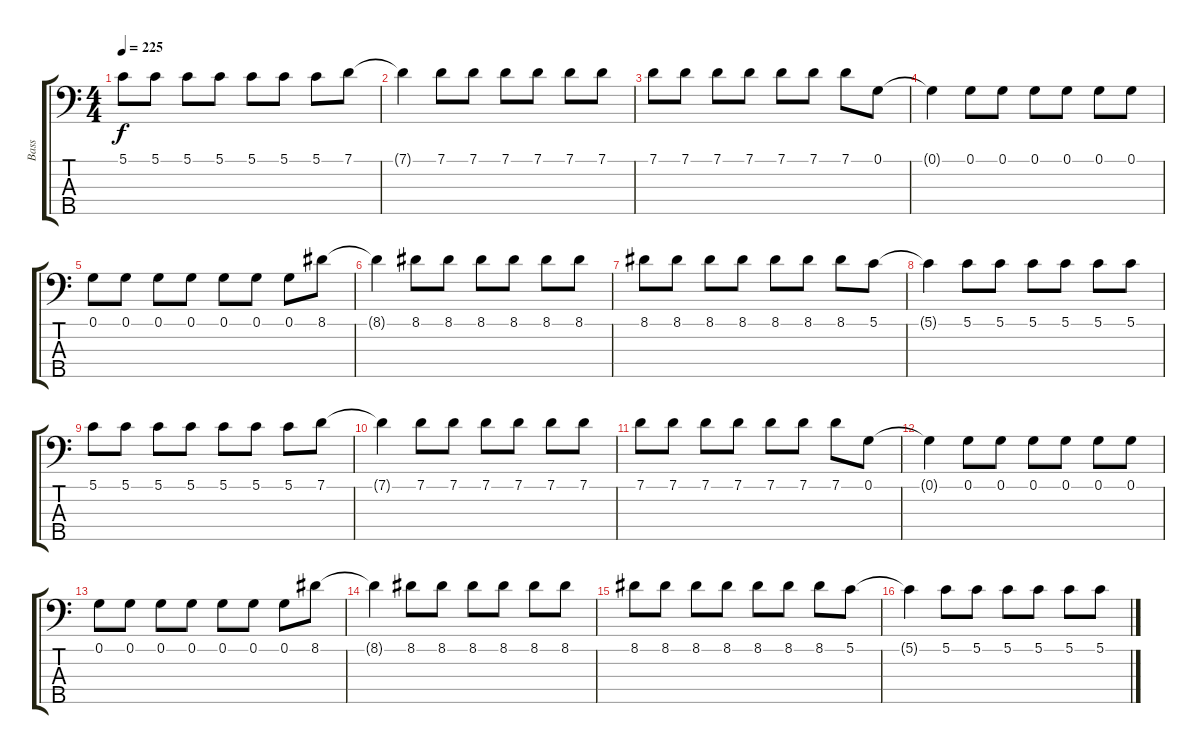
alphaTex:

\track ("Bass" "Bass") {instrument electricbassfinger}
\staff {score tabs}
\tuning (G2 D2 A1 E1 B0) {hide}
\ts (4 4)
\tempo 225
\clef f4
\ks c
5.1.8{dy f} 5.1.8 5.1.8 5.1.8 5.1.8 5.1.8 5.1.8 7.1.8 |
7.1{t}.4 7.1.8 7.1.8 7.1.8 7.1.8 7.1.8 7.1.8 |
7.1.8 7.1.8 7.1.8 7.1.8 7.1.8 7.1.8 7.1.8 0.1.8 |
0.1{t}.4 0.1.8 0.1.8 0.1.8 0.1.8 0.1.8 0.1.8 |
0.1.8 0.1.8 0.1.8 0.1.8 0.1.8 0.1.8 0.1.8 8.1.8 |
8.1{t}.4 8.1.8 8.1.8 8.1.8 8.1.8 8.1.8 8.1.8 |
8.1.8 8.1.8 8.1.8 8.1.8 8.1.8 8.1.8 8.1.8 5.1.8 |
5.1{t}.4 5.1.8 5.1.8 5.1.8 5.1.8 5.1.8 5.1.8 |
5.1.8 5.1.8 5.1.8 5.1.8 5.1.8 5.1.8 5.1.8 7.1.8 |
7.1{t}.4 7.1.8 7.1.8 7.1.8 7.1.8 7.1.8 7.1.8 |
7.1.8 7.1.8 7.1.8 7.1.8 7.1.8 7.1.8 7.1.8 0.1.8 |
0.1{t}.4 0.1.8 0.1.8 0.1.8 0.1.8 0.1.8 0.1.8 |
0.1.8 0.1.8 0.1.8 0.1.8 0.1.8 0.1.8 0.1.8 8.1.8 |
8.1{t}.4 8.1.8 8.1.8 8.1.8 8.1.8 8.1.8 8.1.8 |
8.1.8 8.1.8 8.1.8 8.1.8 8.1.8 8.1.8 8.1.8 5.1.8 |
5.1{t}.4 5.1.8 5.1.8 5.1.8 5.1.8 5.1.8 5.1.8
